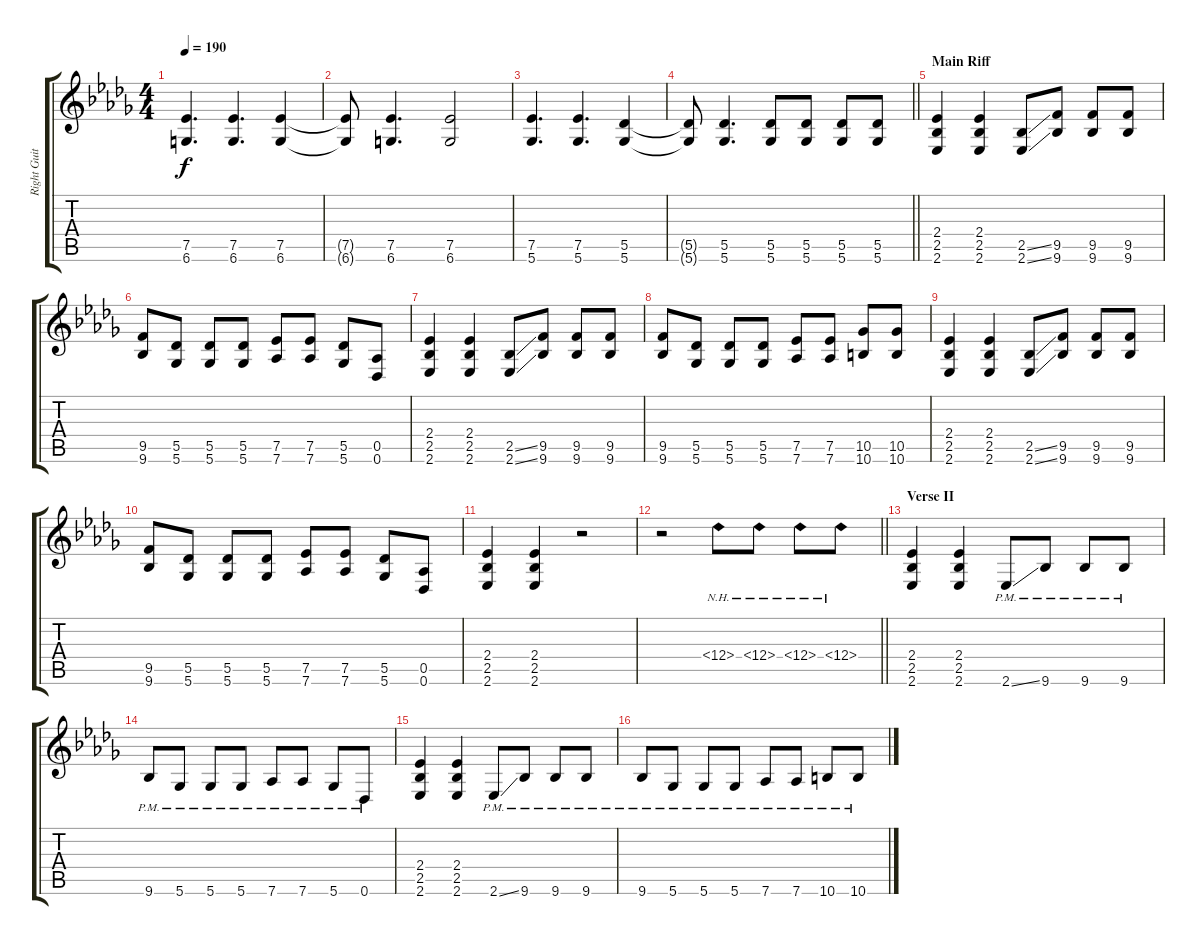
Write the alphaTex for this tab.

\track ("Right Guitar" "Right Guit") {instrument distortionguitar}
\staff {score tabs}
\tuning (Eb4 Bb3 Gb3 Db3 Ab2 Db2) {hide}
\ts (4 4)
\tempo 190
\clef g2
\ks db
(7.5 6.6).4{d dy f} (7.5 6.6).4{d} (7.5 6.6).4 |
(7.5{t} 6.6{t}).8 (7.5 6.6).4{d} (7.5 6.6).2 |
(7.5 5.6).4{d} (7.5 5.6).4{d} (5.5 5.6).4 |
\barLineRight lightlight
(5.5{t} 5.6{t}).8 (5.5 5.6).4{d} (5.5 5.6).8 (5.5 5.6).8 (5.5 5.6).8 (5.5 5.6).8 |
\section ("" "Main Riff")
(2.4 2.5 2.6).4 (2.4 2.5 2.6).4 (2.5{ss} 2.6{ss}).8 (9.5 9.6).8 (9.5 9.6).8 (9.5 9.6).8 |
(9.5 9.6).8 (5.5 5.6).8 (5.5 5.6).8 (5.5 5.6).8 (7.5 7.6).8 (7.5 7.6).8 (5.5 5.6).8 (0.5 0.6).8 |
(2.4 2.5 2.6).4 (2.4 2.5 2.6).4 (2.5{ss} 2.6{ss}).8 (9.5 9.6).8 (9.5 9.6).8 (9.5 9.6).8 |
(9.5 9.6).8 (5.5 5.6).8 (5.5 5.6).8 (5.5 5.6).8 (7.5 7.6).8 (7.5 7.6).8 (10.5 10.6).8 (10.5 10.6).8 |
(2.4 2.5 2.6).4 (2.4 2.5 2.6).4 (2.5{ss} 2.6{ss}).8 (9.5 9.6).8 (9.5 9.6).8 (9.5 9.6).8 |
(9.5 9.6).8 (5.5 5.6).8 (5.5 5.6).8 (5.5 5.6).8 (7.5 7.6).8 (7.5 7.6).8 (5.5 5.6).8 (0.5 0.6).8 |
(2.4 2.5 2.6).4 (2.4 2.5 2.6).4 r.2 |
\barLineRight lightlight
r.2 12.4{nh}.8 12.4{nh}.8 12.4{nh}.8 12.4{nh}.8 |
\section ("" "Verse II")
(2.4 2.5 2.6).4 (2.4 2.5 2.6).4 2.6{ss pm}.8 9.6{pm}.8 9.6{pm}.8 9.6{pm}.8 |
9.6{pm}.8 5.6{pm}.8 5.6{pm}.8 5.6{pm}.8 7.6{pm}.8 7.6{pm}.8 5.6{pm}.8 0.6{pm}.8 |
(2.4 2.5 2.6).4 (2.4 2.5 2.6).4 2.6{ss pm}.8 9.6{pm}.8 9.6{pm}.8 9.6{pm}.8 |
9.6{pm}.8 5.6{pm}.8 5.6{pm}.8 5.6{pm}.8 7.6{pm}.8 7.6{pm}.8 10.6{pm}.8 10.6{pm}.8
